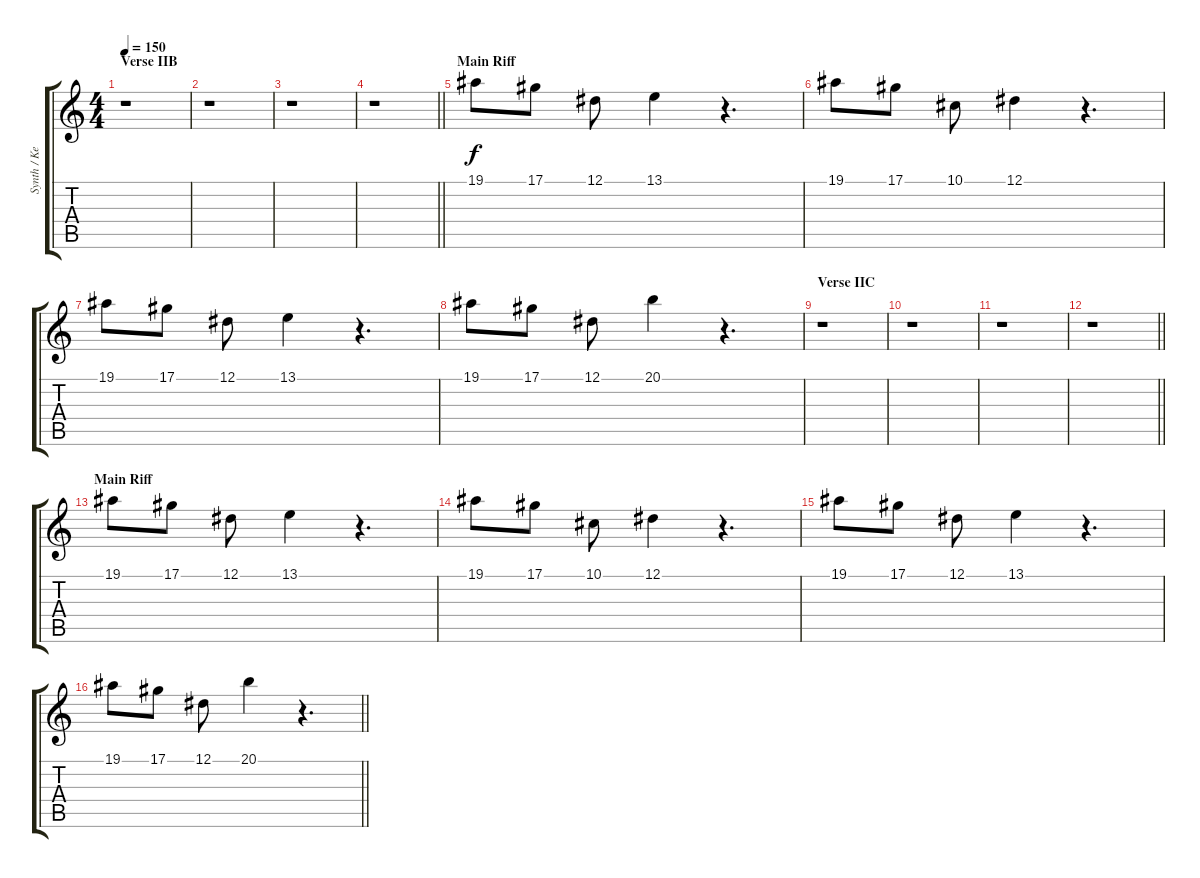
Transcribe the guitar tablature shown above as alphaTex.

\track ("Synth / Keyboard I" "Synth / Ke") {instrument choiraahs}
\staff {score tabs}
\tuning (Eb4 Bb3 Gb3 Db3 Ab2 Db2) {hide}
\ts (4 4)
\section ("" "Verse IIB")
\tempo 150
\clef g2
\ks c
r.1{dy f} |
r.1 |
r.1 |
\barLineRight lightlight
r.1 |
\section ("" "Main Riff")
19.1.8 17.1.8 12.1.8 13.1.4 r.4{d} |
19.1.8 17.1.8 10.1.8 12.1.4 r.4{d} |
19.1.8 17.1.8 12.1.8 13.1.4 r.4{d} |
19.1.8 17.1.8 12.1.8 20.1.4 r.4{d} |
\section ("" "Verse IIC")
r.1 |
r.1 |
r.1 |
\barLineRight lightlight
r.1 |
\section ("" "Main Riff")
19.1.8 17.1.8 12.1.8 13.1.4 r.4{d} |
19.1.8 17.1.8 10.1.8 12.1.4 r.4{d} |
19.1.8 17.1.8 12.1.8 13.1.4 r.4{d} |
\barLineRight lightlight
19.1.8 17.1.8 12.1.8 20.1.4 r.4{d}
